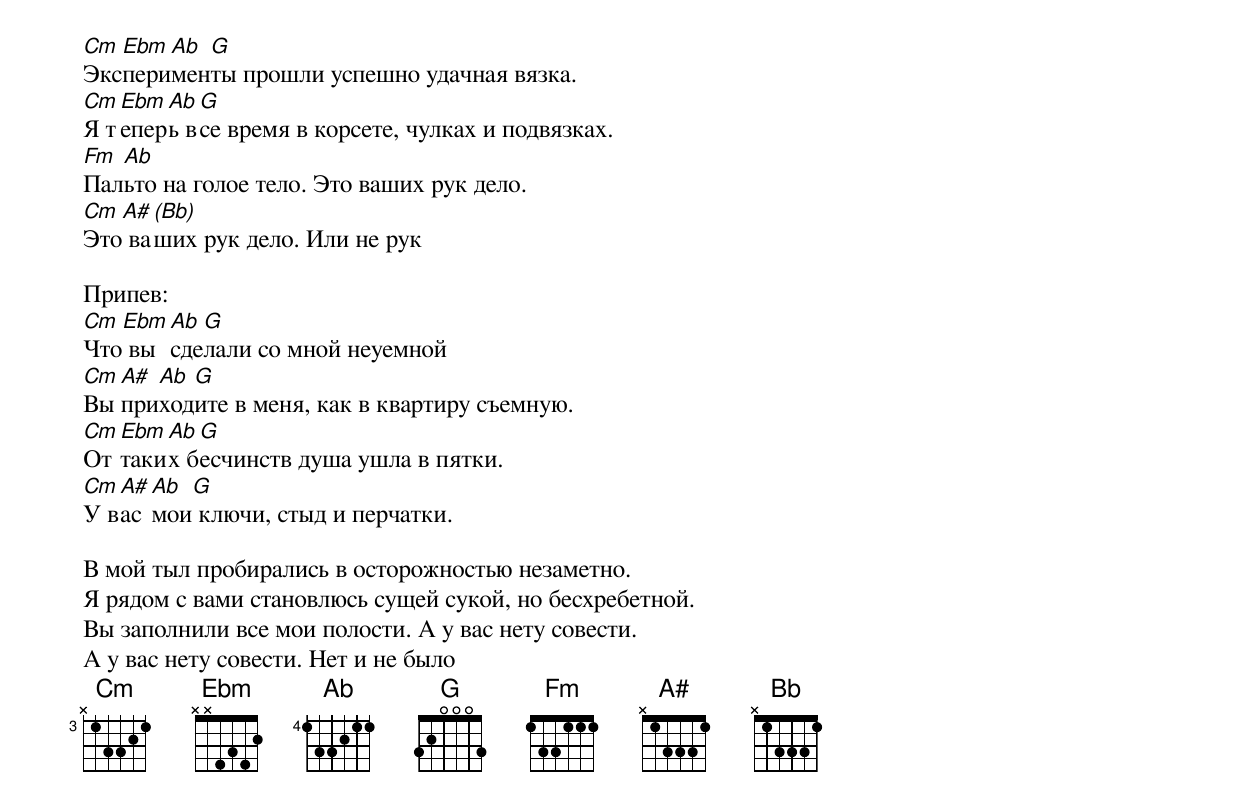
Cm Ebm Ab G
Эксперименты прошли успешно удачная вязка.
Cm Ebm Ab G
Я теперь все время в корсете, чулках и подвязках.
Fm Ab
Пальто на голое тело. Это ваших рук дело.
Cm A# (Bb)
Это ваших рук дело. Или не рук

Припев:
Cm Ebm Ab G
Что вы сделали со мной неуемной
Cm A# Ab G
Вы приходите в меня, как в квартиру съемную.
Cm Ebm Ab G
От таких бесчинств душа ушла в пятки.
Cm A# Ab G
У вас мои ключи, стыд и перчатки.

В мой тыл пробирались в осторожностью незаметно.
Я рядом с вами становлюсь сущей сукой, но бесхребетной.
Вы заполнили все мои полости. А у вас нету совести.
А у вас нету совести. Нет и не было
